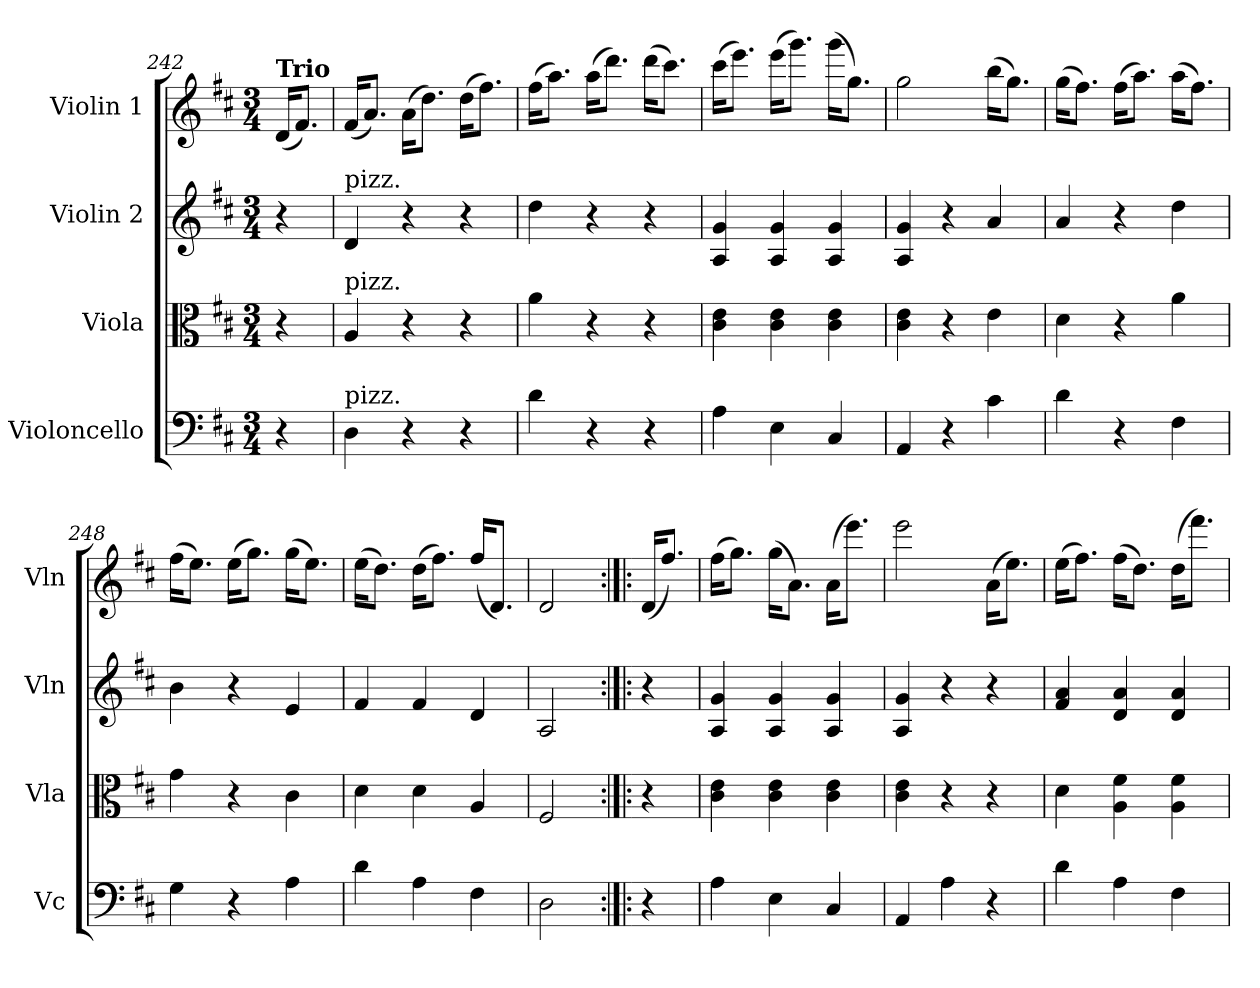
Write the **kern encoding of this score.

**kern	**dynam	**kern	**dynam	**kern	**dynam	**kern	**dynam
*part4	*part4	*part3	*part3	*part2	*part2	*part1	*part1
*staff4	*staff4	*staff3	*staff3	*staff2	*staff2	*staff1	*staff1
*I"Violoncello	*	*I"Viola	*	*I"Violin 2	*	*I"Violin 1	*
*I'Vc	*	*I'Vla	*	*I'Vln	*	*I'Vln	*
*clefF4	*	*clefC3	*	*clefG2	*	*clefG2	*
*k[f#c#]	*	*k[f#c#]	*	*k[f#c#]	*	*k[f#c#]	*
*M3/4	*	*M3/4	*	*M3/4	*	*M3/4	*
=242	=242	=242	=242	=242	=242	=242	=242
!	!	!	!	!	!	!LO:TX:B:t=Trio	!
4r	.	4r	.	4r	.	(<16d/KL	.
!	!	!	!	!	!	!	!LO:DY:b
.	.	.	.	.	.	8.f#/J)	other-dynamics
=243	=243	=243	=243	=243	=243	=243	=243
!	!	!	!	!LO:TX:a:t=pizz.	!	!	!
!	!	!LO:TX:a:t=pizz.	!	!	!	!	!
!LO:TX:a:t=pizz.	!	!	!	!	!	!	!
4D\	.	4A/	.	4d/	.	(<16f#/KL	.
.	.	.	.	.	.	8.a/J)	.
!	!LO:DY:b	!	!LO:DY:b	!	!LO:DY:b	!	!
4r	other-dynamics	4r	other-dynamics	4r	other-dynamics	(>16a\KL	.
.	.	.	.	.	.	8.dd\J)	.
4r	.	4r	.	4r	.	(>16dd\KL	.
.	.	.	.	.	.	8.ff#\J)	.
=244	=244	=244	=244	=244	=244	=244	=244
4d\	.	4a\	.	4dd\	.	(>16ff#\KL	.
.	.	.	.	.	.	8.aa\J)	.
4r	.	4r	.	4r	.	(>16aa\KL	.
.	.	.	.	.	.	8.ddd\J)	.
4r	.	4r	.	4r	.	(>16ddd\KL	.
.	.	.	.	.	.	8.ccc#\J)	.
=245	=245	=245	=245	=245	=245	=245	=245
4A\	.	4c#\ 4e\	.	4A/ 4g/	.	(>16ccc#\KL	.
.	.	.	.	.	.	8.eee\J)	.
4E\	.	4c#\ 4e\	.	4A/ 4g/	.	(>16eee\KL	.
.	.	.	.	.	.	8.ggg\J)	.
4C#/	.	4c#\ 4e\	.	4A/ 4g/	.	(>16ggg\KL	.
.	.	.	.	.	.	8.gg\J)	.
=246	=246	=246	=246	=246	=246	=246	=246
4AA/	.	4c#\ 4e\	.	4A/ 4g/	.	2gg\	.
4r	.	4r	.	4r	.	.	.
4c#\	.	4e\	.	4a/	.	(>16bb\KL	.
.	.	.	.	.	.	8.gg\J)	.
=247	=247	=247	=247	=247	=247	=247	=247
4d\	.	4d\	.	4a/	.	(>16gg\KL	.
.	.	.	.	.	.	8.ff#\J)	.
4r	.	4r	.	4r	.	(>16ff#\KL	.
.	.	.	.	.	.	8.aa\J)	.
4F#\	.	4a\	.	4dd\	.	(>16aa\KL	.
.	.	.	.	.	.	8.ff#\J)	.
!!LO:LB:g=z
=248	=248	=248	=248	=248	=248	=248	=248
4G\	.	4g\	.	4b\	.	(>16ff#\KL	.
.	.	.	.	.	.	8.ee\J)	.
4r	.	4r	.	4r	.	(>16ee\KL	.
.	.	.	.	.	.	8.gg\J)	.
4A\	.	4c#\	.	4e/	.	(>16gg\KL	.
.	.	.	.	.	.	8.ee\J)	.
=249	=249	=249	=249	=249	=249	=249	=249
4d\	.	4d\	.	4f#/	.	(>16ee\KL	.
.	.	.	.	.	.	8.dd\J)	.
4A\	.	4d\	.	4f#/	.	(>16dd\KL	.
.	.	.	.	.	.	8.ff#\J)	.
4F#\	.	4A/	.	4d/	.	(<16ff#/KL	.
.	.	.	.	.	.	8.d/J)	.
=249X7	=249X7	=249X7	=249X7	=249X7	=249X7	=249X7	=249X7
2D\	.	2F#/	.	2A/	.	2d/	.
=250:|!|:	=250:|!|:	=250:|!|:	=250:|!|:	=250:|!|:	=250:|!|:	=250:|!|:	=250:|!|:
4r	.	4r	.	4r	.	(<16d/KL	.
.	.	.	.	.	.	8.ff#/J)	.
=251	=251	=251	=251	=251	=251	=251	=251
4A\	.	4c#\ 4e\	.	4A/ 4g/	.	(>16ff#\KL	.
.	.	.	.	.	.	8.gg\J)	.
4E\	.	4c#\ 4e\	.	4A/ 4g/	.	(>16gg\KL	.
.	.	.	.	.	.	8.a\J)	.
4C#/	.	4c#\ 4e\	.	4A/ 4g/	.	(>16a\KL	.
.	.	.	.	.	.	8.eee\J)	.
=252	=252	=252	=252	=252	=252	=252	=252
4AA/	.	4c#\ 4e\	.	4A/ 4g/	.	2eee\	.
4A\	.	4r	.	4r	.	.	.
4r	.	4r	.	4r	.	(>16a\KL	.
.	.	.	.	.	.	8.ee\J)	.
=253	=253	=253	=253	=253	=253	=253	=253
4d\	.	4d\	.	4f#/ 4a/	.	(>16ee\KL	.
.	.	.	.	.	.	8.ff#\J)	.
4A\	.	4A\ 4f#\	.	4d/ 4a/	.	(>16ff#\KL	.
.	.	.	.	.	.	8.dd\J)	.
4F#\	.	4A\ 4f#\	.	4d/ 4a/	.	(>16dd\KL	.
.	.	.	.	.	.	8.fff#\J)	.
=	=	=	=	=	=	=	=
*-	*-	*-	*-	*-	*-	*-	*-
